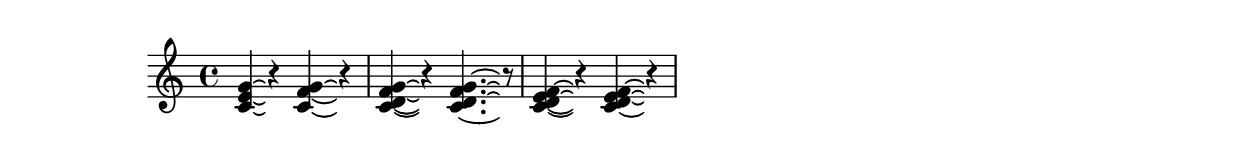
%% DO NOT EDIT this file manually; it is automatically
%% generated from LSR http://lsr.dsi.unimi.it
%% Make any changes in LSR itself, or in Documentation/snippets/new/ ,
%% and then run scripts/auxiliar/makelsr.py
%%
%% This file is in the public domain.
\version "2.14.2"

\header {
  lsrtags = "expressive-marks, specific-notation, contemporary-notation, keyboards, fretted-strings, connecting-notes"

%% Translation of GIT committish: 57f9346bb030f49336a858fcbf1519366fe56454
  texidocfr = "
Les indication de « laisser vibrer » ont une taille fixe.  Leur
formatage est accessible au travers de la propriété
@code{'tie-configuration}.

"
  doctitlefr = "Liaison « Laissez vibrer »"

  texidoc = "
Laissez vibrer ties have a fixed size. Their formatting can be tuned
using @code{'tie-configuration}.

"
  doctitle = "Laissez vibrer ties"
} % begin verbatim


\relative c' {
  <c e g>4\laissezVibrer r <c f g>\laissezVibrer r
  <c d f g>4\laissezVibrer r <c d f g>4.\laissezVibrer r8

  <c d e f>4\laissezVibrer r
  \override LaissezVibrerTieColumn #'tie-configuration
     = #`((-7 . ,DOWN)
          (-5 . ,DOWN)
          (-3 . ,UP)
          (-1 . ,UP))
  <c d e f>4\laissezVibrer r
}

